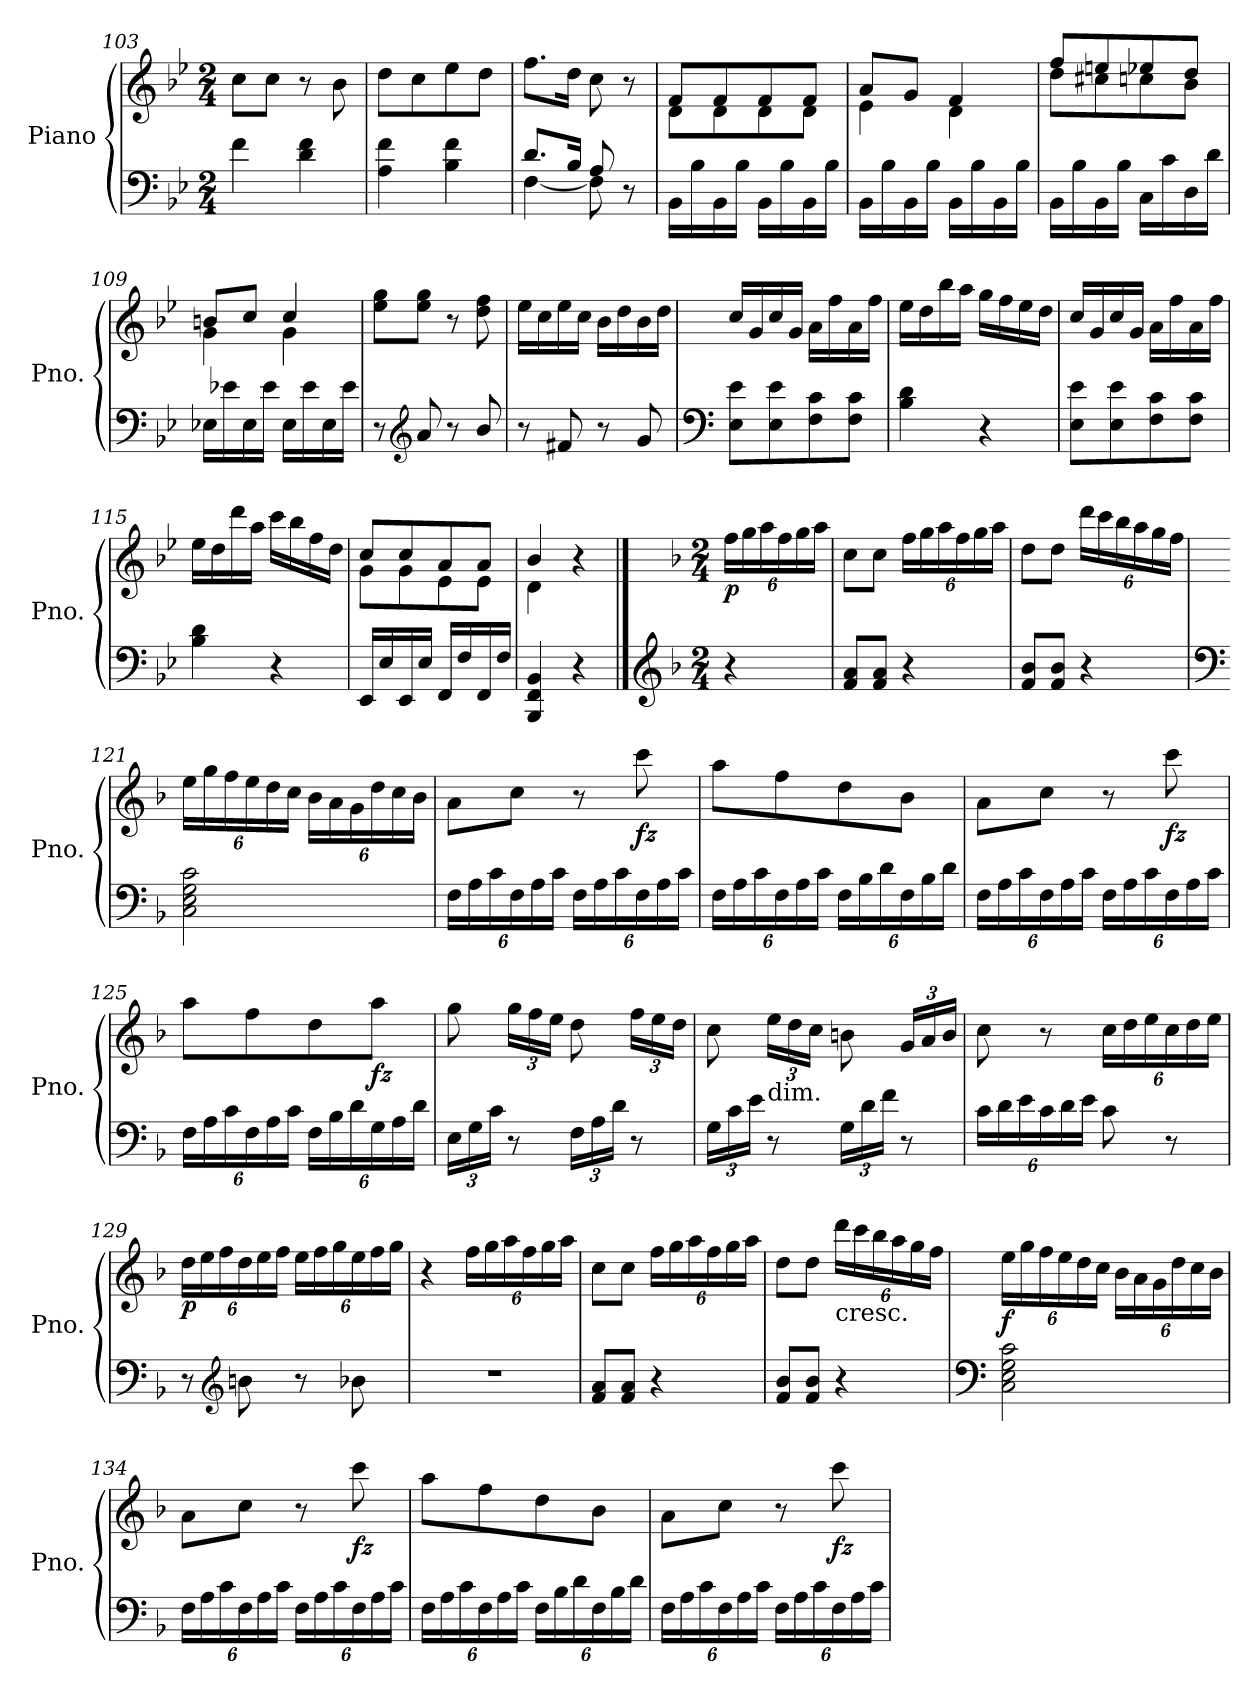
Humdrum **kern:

**kern	**kern	**dynam
*part1	*part1	*part1
*staff2	*staff1	*staff1/2
*I"Piano	*	*
*I'Pno.	*	*
*clefF4	*clefG2	*
*k[b-e-]	*k[b-e-]	*
*M2/4	*M2/4	*
=103	=103	=103
4f\	8cc\L	.
.	8cc\J	.
4d\ 4f\	8r	.
.	8b-\	.
=104	=104	=104
4A\ 4f\	8dd\L	.
.	8cc\	.
4B-\ 4f\	8ee-\	.
.	8dd\J	.
=105	=105	=105
*^	*	*
8.d/L	[4F\	8.ff\L	.
16B-/Jk	.	16dd\Jk	.
8A/	8F\]	8cc\	.
8ryy	8r	8r	.
*v	*v	*	*
=106	=106	=106
*	*^	*
16BB-\LL	8f/L	8d\L	.
16B-\	.	.	.
16BB-\	8f/	8d\	.
16B-\JJ	.	.	.
16BB-\LL	8f/	8d\	.
16B-\	.	.	.
16BB-\	8f/J	8d\J	.
16B-\JJ	.	.	.
=107	=107	=107	=107
16BB-\LL	8a/L	4e-\	.
16B-\	.	.	.
16BB-\	8g/J	.	.
16B-\JJ	.	.	.
16BB-\LL	4f/	4d\	.
16B-\	.	.	.
16BB-\	.	.	.
16B-\JJ	.	.	.
!!LO:LB:g=z	!!
=108	=108	=108	=108
16BB-\LL	8ff/L	8dd\L	.
16B-\	.	.	.
16BB-\	8een/	8cc#X\	.
16B-\JJ	.	.	.
16C\LL	8ee-X/	8ccn\	.
16c\	.	.	.
16D\	8dd/J	8b-\J	.
16d\JJ	.	.	.
=109	=109	=109	=109
16E-X\LL	8bn/L	4g\	.
16e-X\	.	.	.
16E-\	8cc/J	.	.
16e-\JJ	.	.	.
16E-\LL	4cc/	4g\	.
16e-\	.	.	.
16E-\	.	.	.
16e-\JJ	.	.	.
*	*v	*v	*
=110	=110	=110
8r	8ee-\ 8gg\L	.
*clefG2	*	*
8a/	8ee-\ 8gg\J	.
8r	8r	.
8b-/	8dd\ 8ff\	.
=111	=111	=111
8r	16ee-\LL	.
.	16cc\	.
8f#X/	16ee-\	.
.	16cc\JJ	.
8r	16b-\LL	.
.	16dd\	.
8g/	16b-\	.
.	16dd\JJ	.
=112	=112	=112
*clefF4	*	*
8E-\ 8e-\L	16cc/LL	.
.	16g/	.
8E-\ 8e-\	16cc/	.
.	16g/JJ	.
8F\ 8c\	16a\LL	.
.	16ff\	.
8F\ 8c\J	16a\	.
.	16ff\JJ	.
!!LO:PB:g=z
=113	=113	=113
4B-\ 4d\	16ee-\LL	.
.	16dd\	.
.	16bb-\	.
.	16aa\JJ	.
4r	16gg\LL	.
.	16ff\	.
.	16ee-\	.
.	16dd\JJ	.
!!LO:LB:g=z
=114	=114	=114
8E-\ 8e-\L	16cc/LL	.
.	16g/	.
8E-\ 8e-\	16cc/	.
.	16g/JJ	.
8F\ 8c\	16a\LL	.
.	16ff\	.
8F\ 8c\J	16a\	.
.	16ff\JJ	.
=115	=115	=115
4B-\ 4d\	16ee-\LL	.
.	16dd\	.
.	16ddd\	.
.	16aa\JJ	.
4r	16ccc\LL	.
.	16bb-\	.
.	16ff\	.
.	16dd\JJ	.
=116	=116	=116
*	*^	*
16EE-/LL	8cc/L	8g\L	.
16E-/	.	.	.
16EE-/	8cc/	8g\	.
16E-/JJ	.	.	.
16FF/LL	8a/	8e-\	.
16F/	.	.	.
16FF/	8a/J	8e-\J	.
16F/JJ	.	.	.
=117	=117	=117	=117
4BBB-/ 4FF/ 4BB-/	4b-/	4d\	.
4r	4r	4ryy	.
*	*v	*v	*
!!LO:PB:g=z
==118	==118	==118
*clefG2	*	*
*k[b-]	*k[b-]	*
*M2/4	*M2/4	*
*	*Xbrackettup	*
*	*MM60	*
*	*^	*
!	!	!	!LO:DY:b
*	*v	*v	*
4r	24ff\LL	p
.	24gg\	.
.	24aa\	.
.	24ff\	.
.	24gg\	.
.	24aa\JJ	.
=119	=119	=119
8f/ 8a/L	8cc\L	.
8f/ 8a/J	8cc\J	.
4r	24ff\LL	.
.	24gg\	.
.	24aa\	.
.	24ff\	.
.	24gg\	.
.	24aa\JJ	.
=120	=120	=120
8f/ 8b-/L	8dd\L	.
8f/ 8b-/J	8dd\J	.
4r	24ddd\LL	.
.	24ccc\	.
.	24bb-\	.
.	24aa\	.
.	24gg\	.
.	24ff\JJ	.
=121	=121	=121
*clefF4	*	*
2C\ 2E\ 2G\ 2c\	24ee\LL	.
.	24gg\	.
.	24ff\	.
.	24ee\	.
.	24dd\	.
.	24cc\JJ	.
.	24b-\LL	.
.	24a\	.
.	24g\	.
.	24dd\	.
.	24cc\	.
.	24b-\JJ	.
=122	=122	=122
*Xbrackettup	*	*
24F\LL	8a\L	.
24A\	.	.
24c\	.	.
24F\	8cc\J	.
24A\	.	.
24c\JJ	.	.
24F\LL	8r	.
24A\	.	.
24c\	.	.
!	!	!LO:DY:b
24F\	8ccc\	fz
24A\	.	.
24c\JJ	.	.
!!LO:LB:g=z
=123	=123	=123
24F\LL	8aa\L	.
24A\	.	.
24c\	.	.
24F\	8ff\	.
24A\	.	.
24c\JJ	.	.
24F\LL	8dd\	.
24B-\	.	.
24d\	.	.
24F\	8b-\J	.
24B-\	.	.
24d\JJ	.	.
=124	=124	=124
24F\LL	8a\L	.
24A\	.	.
24c\	.	.
24F\	8cc\J	.
24A\	.	.
24c\JJ	.	.
24F\LL	8r	.
24A\	.	.
24c\	.	.
!	!	!LO:DY:b
24F\	8ccc\	fz
24A\	.	.
24c\JJ	.	.
=125	=125	=125
24F\LL	8aa\L	.
24A\	.	.
24c\	.	.
24F\	8ff\	.
24A\	.	.
24c\JJ	.	.
24F\LL	8dd\	.
24B-\	.	.
24d\	.	.
!	!	!LO:DY:b
24G\	8aa\J	fz
24A\	.	.
24d\JJ	.	.
=126	=126	=126
24E\LL	8gg\	.
24G\	.	.
24c\JJ	.	.
8r	24gg\LL	.
.	24ff\	.
.	24ee\JJ	.
24F\LL	8dd\	.
24A\	.	.
24d\JJ	.	.
8r	24ff\LL	.
.	24ee\	.
.	24dd\JJ	.
!!LO:LB:g=z
=127	=127	=127
24G\LL	8cc\	.
24c\	.	.
24e\JJ	.	.
!	!LO:TX:b:t=dim.	!
8r	24ee\LL	.
.	24dd\	.
.	24cc\JJ	.
24G\LL	8bn\	.
24d\	.	.
24f\JJ	.	.
8r	24g/LL	.
.	24a/	.
.	24b/JJ	.
=128	=128	=128
24c\LL	8cc\	.
24d\	.	.
24e\	.	.
24c\	8r	.
24d\	.	.
24e\JJ	.	.
8c\	24cc\LL	.
.	24dd\	.
.	24ee\	.
8r	24cc\	.
.	24dd\	.
.	24ee\JJ	.
=129	=129	=129
!	!	!LO:DY:b
8r	24dd\LL	p
.	24ee\	.
.	24ff\	.
*clefG2	*	*
8bn\	24dd\	.
.	24ee\	.
.	24ff\JJ	.
8r	24ee\LL	.
.	24ff\	.
.	24gg\	.
8b-X\	24ee\	.
.	24ff\	.
.	24gg\JJ	.
=130	=130	=130
2r	4r	.
.	24ff\LL	.
.	24gg\	.
.	24aa\	.
.	24ff\	.
.	24gg\	.
.	24aa\JJ	.
!!LO:LB:g=z
=131	=131	=131
8f/ 8a/L	8cc\L	.
8f/ 8a/J	8cc\J	.
4r	24ff\LL	.
.	24gg\	.
.	24aa\	.
.	24ff\	.
.	24gg\	.
.	24aa\JJ	.
=132	=132	=132
8f/ 8b-/L	8dd\L	.
8f/ 8b-/J	8dd\J	.
!	!LO:TX:b:t=cresc.	!
4r	24ddd\LL	.
.	24ccc\	.
.	24bb-\	.
.	24aa\	.
.	24gg\	.
.	24ff\JJ	.
=133	=133	=133
*clefF4	*	*
!	!	!LO:DY:b
2C\ 2E\ 2G\ 2c\	24ee\LL	f
.	24gg\	.
.	24ff\	.
.	24ee\	.
.	24dd\	.
.	24cc\JJ	.
.	24b-\LL	.
.	24a\	.
.	24g\	.
.	24dd\	.
.	24cc\	.
.	24b-\JJ	.
=134	=134	=134
24F\LL	8a\L	.
24A\	.	.
24c\	.	.
24F\	8cc\J	.
24A\	.	.
24c\JJ	.	.
24F\LL	8r	.
24A\	.	.
24c\	.	.
!	!	!LO:DY:b
24F\	8ccc\	fz
24A\	.	.
24c\JJ	.	.
!!LO:LB:g=z
=135	=135	=135
24F\LL	8aa\L	.
24A\	.	.
24c\	.	.
24F\	8ff\	.
24A\	.	.
24c\JJ	.	.
24F\LL	8dd\	.
24B-\	.	.
24d\	.	.
24F\	8b-\J	.
24B-\	.	.
24d\JJ	.	.
=136	=136	=136
24F\LL	8a\L	.
24A\	.	.
24c\	.	.
24F\	8cc\J	.
24A\	.	.
24c\JJ	.	.
24F\LL	8r	.
24A\	.	.
24c\	.	.
!	!	!LO:DY:b
24F\	8ccc\	fz
24A\	.	.
24c\JJ	.	.
=	=	=
*-	*-	*-
